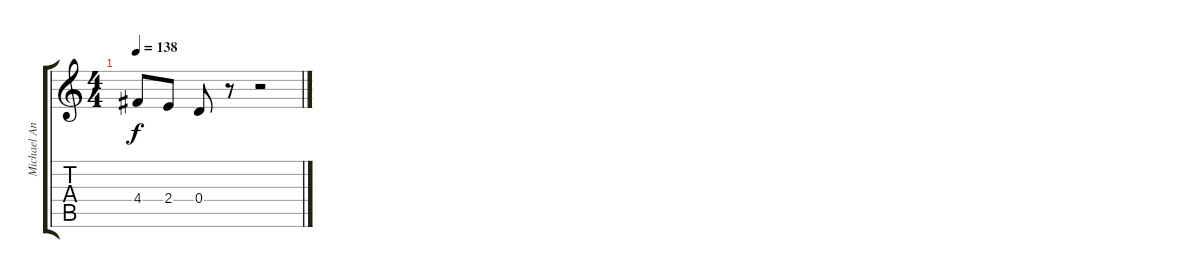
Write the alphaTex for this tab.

\track ("Michael Anthony" "Michael An") {instrument electricbassfinger}
\staff {score tabs}
\tuning (E4 B3 G3 D3 A2 E2) {hide}
\ts (4 4)
\tempo 138
\clef g2
\ks c
4.4{t}.8{dy f} 2.4.8 0.4.8 r.8 r.2
